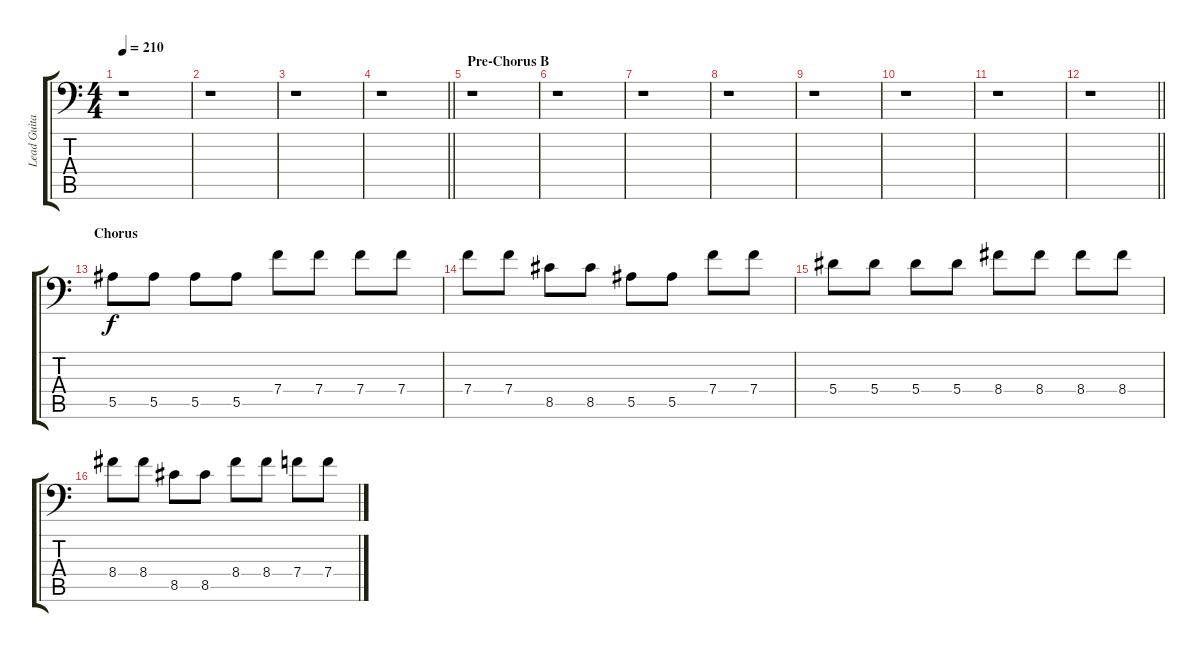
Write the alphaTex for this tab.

\track ("Lead Guitar II" "Lead Guita") {instrument overdrivenguitar}
\staff {score tabs}
\tuning (C4 G3 Eb3 Bb2 F2 Bb1) {hide}
\ts (4 4)
\tempo 210
\clef f4
\ks c
r.1{dy f} |
r.1 |
r.1 |
\barLineRight lightlight
r.1 |
\section ("" "Pre-Chorus B")
r.1 |
r.1 |
r.1 |
r.1 |
r.1 |
r.1 |
r.1 |
\barLineRight lightlight
r.1 |
\section ("" "Chorus")
5.5.8{volume 16 balance 12} 5.5.8 5.5.8 5.5.8 7.4.8 7.4.8 7.4.8 7.4.8 |
7.4.8 7.4.8 8.5.8 8.5.8 5.5.8 5.5.8 7.4.8 7.4.8 |
5.4.8 5.4.8 5.4.8 5.4.8 8.4.8 8.4.8 8.4.8 8.4.8 |
8.4.8 8.4.8 8.5.8 8.5.8 8.4.8 8.4.8 7.4.8 7.4.8
